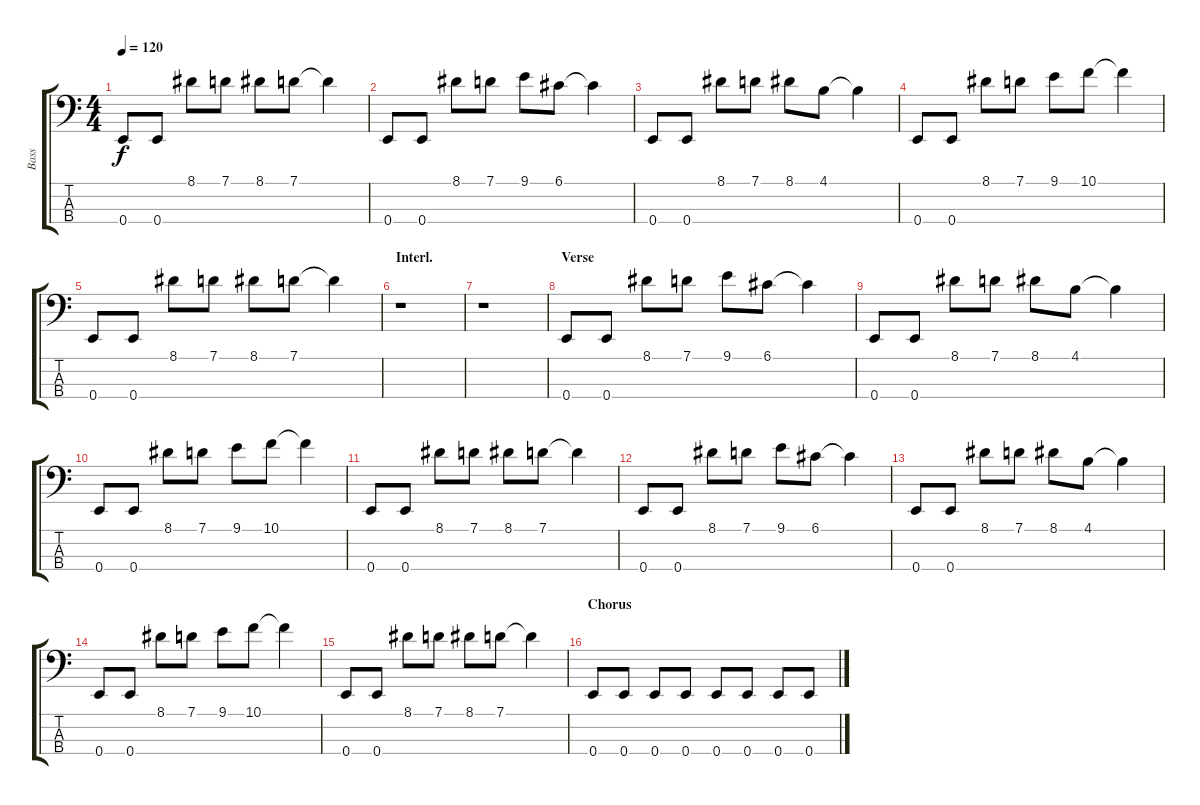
\track ("Bass" "Bass") {instrument slapbass1}
\staff {score tabs}
\tuning (G2 D2 A1 E1) {hide}
\ts (4 4)
\tempo 120
\clef f4
\ks c
0.4.8{dy f} 0.4.8 8.1.8 7.1.8 8.1.8 7.1.8 7.1{t}.4 |
0.4.8 0.4.8 8.1.8 7.1.8 9.1.8 6.1.8 6.1{t}.4 |
0.4.8 0.4.8 8.1.8 7.1.8 8.1.8 4.1.8 4.1{t}.4 |
0.4.8 0.4.8 8.1.8 7.1.8 9.1.8 10.1.8 10.1{t}.4 |
0.4.8 0.4.8 8.1.8 7.1.8 8.1.8 7.1.8 7.1{t}.4 |
\section ("" "Interl.")
r.1 |
r.1 |
\section ("" "Verse")
0.4.8 0.4.8 8.1.8 7.1.8 9.1.8 6.1.8 6.1{t}.4 |
0.4.8 0.4.8 8.1.8 7.1.8 8.1.8 4.1.8 4.1{t}.4 |
0.4.8 0.4.8 8.1.8 7.1.8 9.1.8 10.1.8 10.1{t}.4 |
0.4.8 0.4.8 8.1.8 7.1.8 8.1.8 7.1.8 7.1{t}.4 |
0.4.8 0.4.8 8.1.8 7.1.8 9.1.8 6.1.8 6.1{t}.4 |
0.4.8 0.4.8 8.1.8 7.1.8 8.1.8 4.1.8 4.1{t}.4 |
0.4.8 0.4.8 8.1.8 7.1.8 9.1.8 10.1.8 10.1{t}.4 |
0.4.8 0.4.8 8.1.8 7.1.8 8.1.8 7.1.8 7.1{t}.4 |
\section ("" "Chorus")
0.4.8 0.4.8 0.4.8 0.4.8 0.4.8 0.4.8 0.4.8 0.4.8
